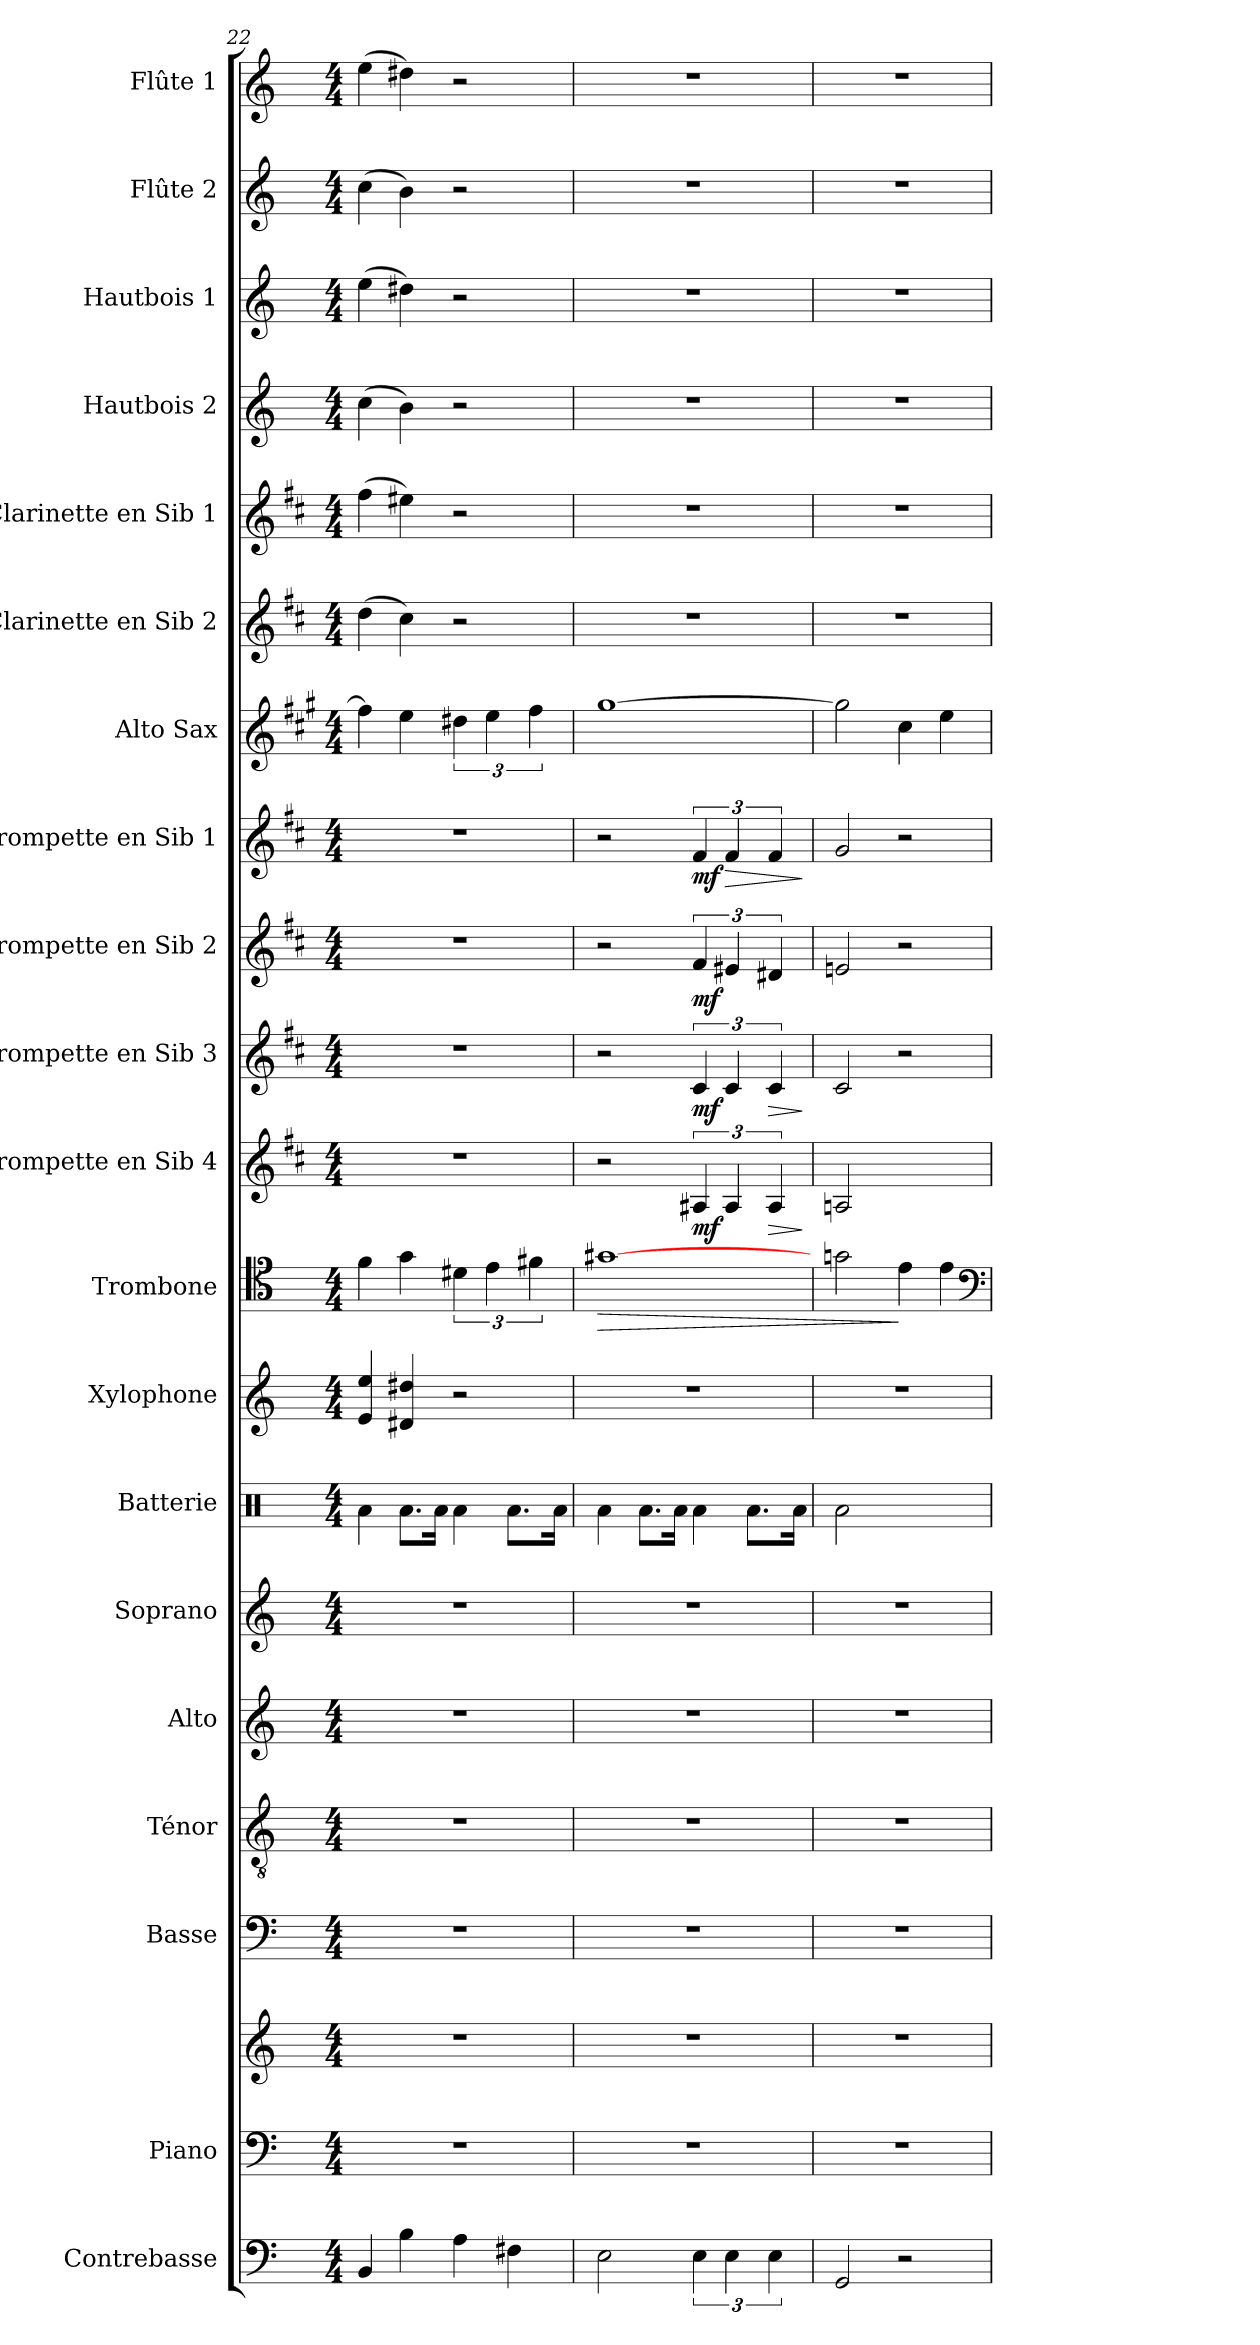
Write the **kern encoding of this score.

**kern	**kern	**kern	**kern	**kern	**kern	**kern	**kern	**kern	**kern	**dynam	**kern	**dynam	**kern	**dynam	**kern	**dynam	**kern	**dynam	**kern	**kern	**kern	**kern	**kern	**kern	**kern
*part20	*part19	*part19	*part18	*part17	*part16	*part15	*part14	*part13	*part12	*part12	*part11	*part11	*part10	*part10	*part9	*part9	*part8	*part8	*part7	*part6	*part5	*part4	*part3	*part2	*part1
*staff21	*staff20	*staff19	*staff18	*staff17	*staff16	*staff15	*staff14	*staff13	*staff12	*staff12	*staff11	*staff11	*staff10	*staff10	*staff9	*staff9	*staff8	*staff8	*staff7	*staff6	*staff5	*staff4	*staff3	*staff2	*staff1
*I"Contrebasse	*I"Piano	*	*I"Basse	*I"Ténor	*I"Alto	*I"Soprano	*I"Batterie	*I"Xylophone	*I"Trombone	*	*I"Trompette en Sib 4	*	*I"Trompette en Sib 3	*	*I"Trompette en Sib 2	*	*I"Trompette en Sib 1	*	*I"Alto Sax	*I"Clarinette en Sib 2	*I"Clarinette en Sib 1	*I"Hautbois 2	*I"Hautbois 1	*I"Flûte 2	*I"Flûte 1
*I'Cb.	*I'Pno	*	*I'Ba.	*I'T	*I'A	*I'S	*I'Batt.	*I'Xyl.	*I'Trb.	*	*I'Trp. (Sib) 4	*	*I'Trp. (Sib) 3	*	*I'Trp. (Sib) 2	*	*I'Trp. (Sib) 1	*	*I'A. Sx.	*I'Cl. (Sib) 2	*I'Cl. (Sib) 1	*I'Hb. 2	*I'Hb. 1	*I'Fl. 2	*I'Fl. 1
*clefF4	*clefF4	*clefG2	*clefF4	*clefGv2	*clefG2	*clefG2	*clefX	*clefG2	*clefC4	*	*clefG2	*	*clefG2	*	*clefG2	*	*clefG2	*	*clefG2	*clefG2	*clefG2	*clefG2	*clefG2	*clefG2	*clefG2
*ITrd7c12	*	*	*	*	*	*	*	*ITrd-7c-12	*	*	*ITrd1c2	*	*ITrd1c2	*	*ITrd1c2	*	*ITrd1c2	*	*ITrd5c9	*ITrd1c2	*ITrd1c2	*	*	*	*
*k[]	*k[]	*k[]	*k[]	*k[]	*k[]	*k[]	*k[]	*k[]	*k[]	*	*k[]	*	*k[]	*	*k[]	*	*k[]	*	*k[]	*k[]	*k[]	*k[]	*k[]	*k[]	*k[]
*C:	*C:	*C:	*C:	*C:	*C:	*C:	*C:	*C:	*C:	*	*C:	*	*C:	*	*C:	*	*C:	*	*C:	*C:	*C:	*C:	*C:	*C:	*C:
*M4/4	*M4/4	*M4/4	*M4/4	*M4/4	*M4/4	*M4/4	*M4/4	*M4/4	*M4/4	*	*M4/4	*	*M4/4	*	*M4/4	*	*M4/4	*	*M4/4	*M4/4	*M4/4	*M4/4	*M4/4	*M4/4	*M4/4
=22	=22	=22	=22	=22	=22	=22	=22	=22	=22	=22	=22	=22	=22	=22	=22	=22	=22	=22	=22	=22	=22	=22	=22	=22	=22
4BBB/	1r	1r	1r	1r	1r	1r	4Ra\	4ee/ 4eee/	4f\	.	1r	.	1r	.	1r	.	1r	.	4a\]	(>4cc\	(>4ee\	(>4cc\	(>4ee\	(>4cc\	(>4ee\
4BB\	.	.	.	.	.	.	8.Ra\L	4dd#X/ 4ddd#X/	4g\	.	.	.	.	.	.	.	.	.	4g\	4b\)	4dd#X\)	4b\)	4dd#X\)	4b\)	4dd#X\)
.	.	.	.	.	.	.	16Ra\Jk	.	.	.	.	.	.	.	.	.	.	.	.	.	.	.	.	.	.
4AA\	.	.	.	.	.	.	4Ra\	2r	6d#X\	.	.	.	.	.	.	.	.	.	6f#X\	2r	2r	2r	2r	2r	2r
.	.	.	.	.	.	.	.	.	6e\	.	.	.	.	.	.	.	.	.	6g\	.	.	.	.	.	.
4FF#X\	.	.	.	.	.	.	8.Ra\L	.	.	.	.	.	.	.	.	.	.	.	.	.	.	.	.	.	.
.	.	.	.	.	.	.	.	.	6f#X\	.	.	.	.	.	.	.	.	.	6a\	.	.	.	.	.	.
.	.	.	.	.	.	.	16Ra\Jk	.	.	.	.	.	.	.	.	.	.	.	.	.	.	.	.	.	.
=23	=23	=23	=23	=23	=23	=23	=23	=23	=23	=23	=23	=23	=23	=23	=23	=23	=23	=23	=23	=23	=23	=23	=23	=23	=23
!	!	!	!	!	!	!	!	!	!	!LO:HP:b	!	!	!	!	!	!	!	!	!	!	!	!	!	!	!
2EE\	1r	1r	1r	1r	1r	1r	4Ra\	1r	[1g#X	>	2r	.	2r	.	2r	.	2r	.	[1b	1r	1r	1r	1r	1r	1r
.	.	.	.	.	.	.	8.Ra\L	.	.	.	.	.	.	.	.	.	.	.	.	.	.	.	.	.	.
.	.	.	.	.	.	.	16Ra\Jk	.	.	.	.	.	.	.	.	.	.	.	.	.	.	.	.	.	.
!	!	!	!	!	!	!	!	!	!	!	!	!LO:DY:b	!	!LO:DY:b	!	!LO:DY:b	!	!LO:DY:b	!	!	!	!	!	!	!
6EE\	.	.	.	.	.	.	4Ra\	.	.	.	6G#X/	mf	6B/	mf	6e/	mf	6e/	mf	.	.	.	.	.	.	.
!	!	!	!	!	!	!	!	!	!	!	!	!	!	!	!	!	!	!LO:HP:b	!	!	!	!	!	!	!
6EE\	.	.	.	.	.	.	.	.	.	.	6G#/	.	6B/	.	6d#X/	.	6e/	>	.	.	.	.	.	.	.
.	.	.	.	.	.	.	8.Ra\L	.	.	.	.	.	.	.	.	.	.	.	.	.	.	.	.	.	.
!	!	!	!	!	!	!	!	!	!	!	!	!LO:HP:b	!	!LO:HP:b	!	!	!	!	!	!	!	!	!	!	!
6EE\	.	.	.	.	.	.	.	.	.	.	6G#/	>	6B/	>	6c#X/	.	6e/	.	.	.	.	.	.	.	.
.	.	.	.	.	.	.	16Ra\Jk	.	.	.	.	.	.	.	.	.	.	.	.	.	.	.	.	.	.
.	.	.	.	.	.	.	.	.	.	.	.	]	.	]	.	.	.	]	.	.	.	.	.	.	.
=24	=24	=24	=24	=24	=24	=24	=24	=24	=24	=24	=24	=24	=24	=24	=24	=24	=24	=24	=24	=24	=24	=24	=24	=24	=24
2GGG/	1r	1r	1r	1r	1r	1r	2Ra\	1r	2gn\	.	2Gn/	.	2B/	.	2dn/	.	2f/	.	2b\]	1r	1r	1r	1r	1r	1r
2r	.	.	.	.	.	.	2ryy	.	4e\	]	2ryy	.	2r	.	2r	.	2r	.	4e\	.	.	.	.	.	.
.	.	.	.	.	.	.	.	.	4e\	.	.	.	.	.	.	.	.	.	4g\	.	.	.	.	.	.
*	*	*	*	*	*	*	*	*	*clefF4	*	*	*	*	*	*	*	*	*	*	*	*	*	*	*	*
=	=	=	=	=	=	=	=	=	=	=	=	=	=	=	=	=	=	=	=	=	=	=	=	=	=
*-	*-	*-	*-	*-	*-	*-	*-	*-	*-	*-	*-	*-	*-	*-	*-	*-	*-	*-	*-	*-	*-	*-	*-	*-	*-
